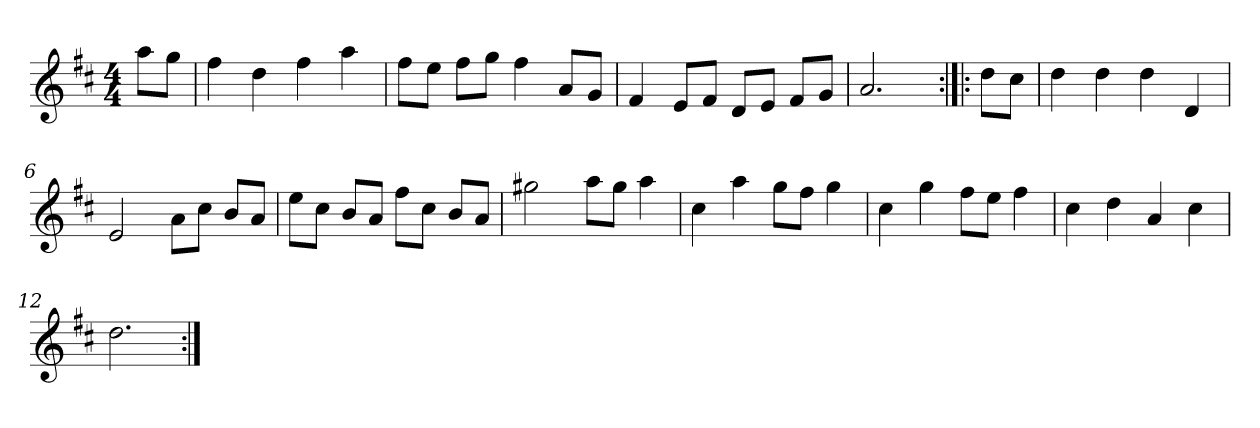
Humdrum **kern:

**kern
*part1
*staff1
*clefG2
*k[f#c#]
*D:
*M4/4
*MM120
=
8aa\L
8gg\J
=1
4ff#
4dd
4ff#
4aa
=2
8ff#\L
8ee\J
8ff#\L
8gg\J
4ff#
8a/L
8g/J
=3
4f#
8e/L
8f#/J
8d/L
8e/J
8f#/L
8g/J
=4
2.a
=:|!|:
8dd\L
8cc#\J
=5
4dd
4dd
4dd
4d
=6
2e
8a\L
8cc#\J
8b/L
8a/J
=7
8ee\L
8cc#\J
8b/L
8a/J
8ff#\L
8cc#\J
8b/L
8a/J
=8
2gg#X
8aa\L
8gg#\J
4aa
=9
4cc#
4aa
8gg\L
8ff#\J
4gg
=10
4cc#
4gg
8ff#\L
8ee\J
4ff#
=11
4cc#
4dd
4a
4cc#
=12
2.dd
=:|!
*-
